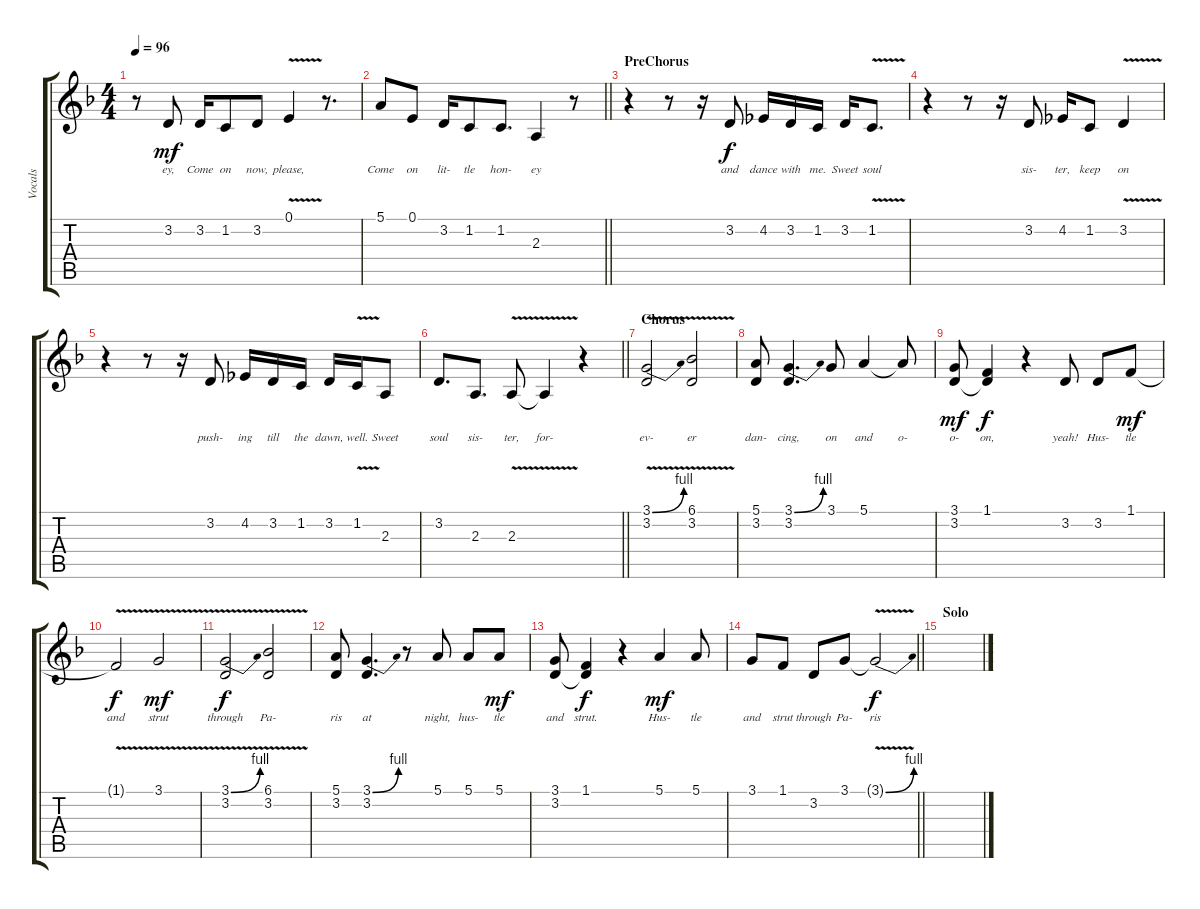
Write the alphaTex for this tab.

\track ("Vocals" "Vocals") {instrument altosax}
\staff {score tabs}
\tuning (E4 B3 G3 D3 A2 E2) {hide}
\ts (4 4)
\tempo 96
\clef g2
\ks dminor
r.8{dy mf} 3.2.8{lyrics (0 "ey,") lyrics (1 "") lyrics (2 "") lyrics (3 "") lyrics (4 "")} 3.2.16{lyrics (0 "Come") lyrics (1 "") lyrics (2 "") lyrics (3 "") lyrics (4 "")} 1.2.8{lyrics (0 "on") lyrics (1 "") lyrics (2 "") lyrics (3 "") lyrics (4 "")} 3.2.8{lyrics (0 "now,") lyrics (1 "") lyrics (2 "") lyrics (3 "") lyrics (4 "")} 0.1{v}.4{lyrics (0 "please,") lyrics (1 "") lyrics (2 "") lyrics (3 "") lyrics (4 "")} r.8{d} |
\barLineRight lightlight
5.1.8{lyrics (0 "Come") lyrics (1 "") lyrics (2 "") lyrics (3 "") lyrics (4 "")} 0.1.8{lyrics (0 "on") lyrics (1 "") lyrics (2 "") lyrics (3 "") lyrics (4 "")} 3.2.16{lyrics (0 "lit-") lyrics (1 "") lyrics (2 "") lyrics (3 "") lyrics (4 "")} 1.2.8{lyrics (0 "tle") lyrics (1 "") lyrics (2 "") lyrics (3 "") lyrics (4 "")} 1.2.8{d lyrics (0 "hon-") lyrics (1 "") lyrics (2 "") lyrics (3 "") lyrics (4 "")} 2.3.4{lyrics (0 "ey") lyrics (1 "") lyrics (2 "") lyrics (3 "") lyrics (4 "")} r.8 |
\section ("" "PreChorus")
r.4 r.8 r.16 3.2.8{lyrics (0 "and") lyrics (1 "") lyrics (2 "") lyrics (3 "") lyrics (4 "") dy f} 4.2.16{lyrics (0 "dance") lyrics (1 "") lyrics (2 "") lyrics (3 "") lyrics (4 "")} 3.2.16{lyrics (0 "with") lyrics (1 "") lyrics (2 "") lyrics (3 "") lyrics (4 "")} 1.2.16{lyrics (0 "me.") lyrics (1 "") lyrics (2 "") lyrics (3 "") lyrics (4 "")} 3.2.16{lyrics (0 "Sweet") lyrics (1 "") lyrics (2 "") lyrics (3 "") lyrics (4 "")} 1.2{v}.8{d lyrics (0 "soul") lyrics (1 "") lyrics (2 "") lyrics (3 "") lyrics (4 "")} |
r.4 r.8 r.16 3.2.8{lyrics (0 "sis-") lyrics (1 "") lyrics (2 "") lyrics (3 "") lyrics (4 "")} 4.2.16{lyrics (0 "ter,") lyrics (1 "") lyrics (2 "") lyrics (3 "") lyrics (4 "")} 1.2.8{lyrics (0 "keep") lyrics (1 "") lyrics (2 "") lyrics (3 "") lyrics (4 "")} 3.2{v}.4{lyrics (0 "on") lyrics (1 "") lyrics (2 "") lyrics (3 "") lyrics (4 "")} |
r.4 r.8 r.16 3.2.8{lyrics (0 "push-") lyrics (1 "") lyrics (2 "") lyrics (3 "") lyrics (4 "")} 4.2.16{lyrics (0 "ing") lyrics (1 "") lyrics (2 "") lyrics (3 "") lyrics (4 "")} 3.2.16{lyrics (0 "till") lyrics (1 "") lyrics (2 "") lyrics (3 "") lyrics (4 "")} 1.2.16{lyrics (0 "the") lyrics (1 "") lyrics (2 "") lyrics (3 "") lyrics (4 "")} 3.2.16{lyrics (0 "dawn,") lyrics (1 "") lyrics (2 "") lyrics (3 "") lyrics (4 "")} 1.2{v}.16{lyrics (0 "well.") lyrics (1 "") lyrics (2 "") lyrics (3 "") lyrics (4 "")} 2.3.8{lyrics (0 "Sweet") lyrics (1 "") lyrics (2 "") lyrics (3 "") lyrics (4 "")} |
\barLineRight lightlight
3.2.8{d lyrics (0 "soul") lyrics (1 "") lyrics (2 "") lyrics (3 "") lyrics (4 "")} 2.3.8{d lyrics (0 "sis-") lyrics (1 "") lyrics (2 "") lyrics (3 "") lyrics (4 "")} 2.3{v}.8{lyrics (0 "ter,") lyrics (1 "") lyrics (2 "") lyrics (3 "") lyrics (4 "")} 2.3{t}.4{lyrics (0 "for-") lyrics (1 "") lyrics (2 "") lyrics (3 "") lyrics (4 "")} r.4 |
\section ("" "Chorus")
(3.1{be (bend 0 0 60 4) v} 3.2).2{lyrics (0 "ev-") lyrics (1 "") lyrics (2 "") lyrics (3 "") lyrics (4 "")} (6.1{v} 3.2).2{lyrics (0 "er") lyrics (1 "") lyrics (2 "") lyrics (3 "") lyrics (4 "")} |
(5.1 3.2).8{lyrics (0 "dan-") lyrics (1 "") lyrics (2 "") lyrics (3 "") lyrics (4 "")} (3.1{be (bend 0 0 60 4)} 3.2).4{d lyrics (0 "cing,") lyrics (1 "") lyrics (2 "") lyrics (3 "") lyrics (4 "")} 3.1.8{lyrics (0 "on") lyrics (1 "") lyrics (2 "") lyrics (3 "") lyrics (4 "")} 5.1.4{lyrics (0 "and") lyrics (1 "") lyrics (2 "") lyrics (3 "") lyrics (4 "")} 5.1{t}.8{lyrics (0 "o-") lyrics (1 "") lyrics (2 "") lyrics (3 "") lyrics (4 "")} |
(3.1 3.2).8{lyrics (0 "o-") lyrics (1 "") lyrics (2 "") lyrics (3 "") lyrics (4 "") dy mf} (1.1 3.2{t}).4{lyrics (0 "on,") lyrics (1 "") lyrics (2 "") lyrics (3 "") lyrics (4 "") dy f} r.4 3.2.8{lyrics (0 "yeah!") lyrics (1 "") lyrics (2 "") lyrics (3 "") lyrics (4 "")} 3.2.8{lyrics (0 "Hus-") lyrics (1 "") lyrics (2 "") lyrics (3 "") lyrics (4 "")} 1.1.8{lyrics (0 "tle") lyrics (1 "") lyrics (2 "") lyrics (3 "") lyrics (4 "") dy mf} |
1.1{v t}.2{lyrics (0 "and") lyrics (1 "") lyrics (2 "") lyrics (3 "") lyrics (4 "") dy f} 3.1{v}.2{lyrics (0 "strut") lyrics (1 "") lyrics (2 "") lyrics (3 "") lyrics (4 "") dy mf} |
(3.1{be (bend 0 0 60 4) v} 3.2).2{lyrics (0 "through") lyrics (1 "") lyrics (2 "") lyrics (3 "") lyrics (4 "") dy f} (6.1{v} 3.2).2{lyrics (0 "Pa-") lyrics (1 "") lyrics (2 "") lyrics (3 "") lyrics (4 "")} |
(5.1 3.2).8{lyrics (0 "ris") lyrics (1 "") lyrics (2 "") lyrics (3 "") lyrics (4 "")} (3.1{be (bend 0 0 60 4)} 3.2).4{d lyrics (0 "at") lyrics (1 "") lyrics (2 "") lyrics (3 "") lyrics (4 "")} r.8 5.1.8{lyrics (0 "night,") lyrics (1 "") lyrics (2 "") lyrics (3 "") lyrics (4 "")} 5.1.8{lyrics (0 "hus-") lyrics (1 "") lyrics (2 "") lyrics (3 "") lyrics (4 "")} 5.1.8{lyrics (0 "tle") lyrics (1 "") lyrics (2 "") lyrics (3 "") lyrics (4 "") dy mf} |
(3.1 3.2).8{lyrics (0 "and") lyrics (1 "") lyrics (2 "") lyrics (3 "") lyrics (4 "")} (1.1 3.2{t}).4{lyrics (0 "strut.") lyrics (1 "") lyrics (2 "") lyrics (3 "") lyrics (4 "") dy f} r.4 5.1.4{lyrics (0 "Hus-") lyrics (1 "") lyrics (2 "") lyrics (3 "") lyrics (4 "") dy mf} 5.1.8{lyrics (0 "tle") lyrics (1 "") lyrics (2 "") lyrics (3 "") lyrics (4 "")} |
\barLineRight lightlight
3.1.8{lyrics (0 "and") lyrics (1 "") lyrics (2 "") lyrics (3 "") lyrics (4 "")} 1.1.8{lyrics (0 "strut") lyrics (1 "") lyrics (2 "") lyrics (3 "") lyrics (4 "")} 3.2.8{lyrics (0 "through") lyrics (1 "") lyrics (2 "") lyrics (3 "") lyrics (4 "")} 3.1.8{lyrics (0 "Pa-") lyrics (1 "") lyrics (2 "") lyrics (3 "") lyrics (4 "")} 3.1{be (bend 0 0 60 4) v t}.2{lyrics (0 "ris") lyrics (1 "") lyrics (2 "") lyrics (3 "") lyrics (4 "") dy f} |
\section ("" "Solo")
